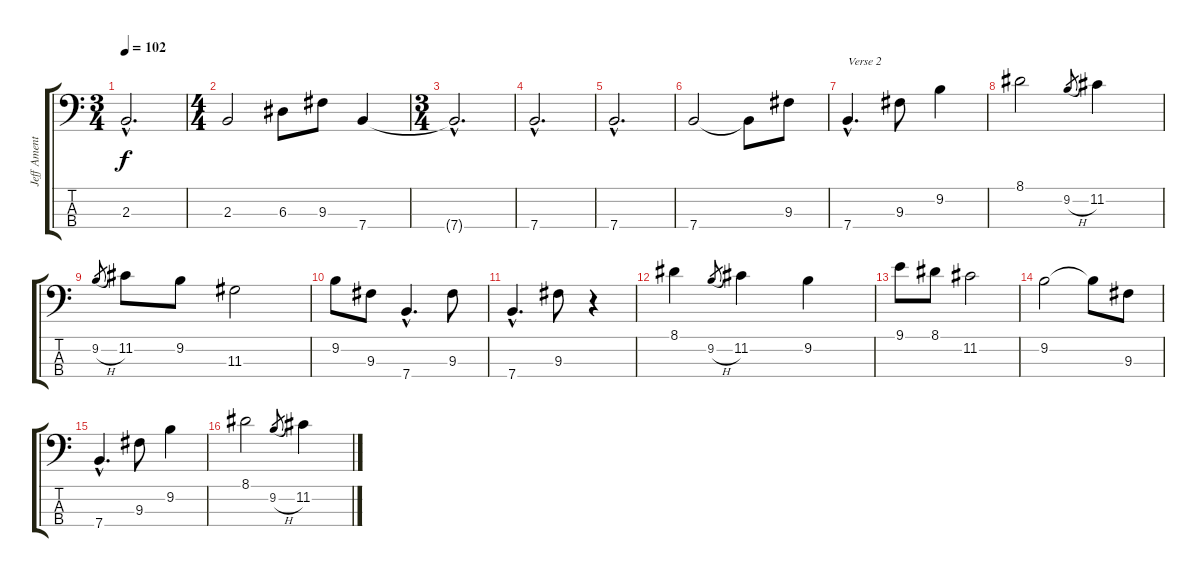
\track ("Jeff Ament" "Jeff Ament") {instrument electricbassfinger}
\staff {score tabs}
\tuning (G2 D2 A1 E1) {hide}
\ts (3 4)
\tempo 102
\clef f4
\ks c
2.3{hac}.2{d dy f} |
\ts (4 4)
2.3.2 6.3.8 9.3.8 7.4.4 |
\ts (3 4)
7.4{hac t}.2{d} |
7.4{hac}.2{d} |
7.4{hac}.2{d} |
7.4.2 7.4{t}.8 9.3.8 |
7.4{hac}.4{d txt "Verse 2"} 9.3.8 9.2.4 |
8.1.2 9.2{h}.8{gr} 11.2.4 |
9.2{h}.8{gr} 11.2.8 9.2.8 11.3.2 |
9.2.8 9.3.8 7.4{hac}.4{d} 9.3.8 |
7.4{hac}.4{d} 9.3.8 r.4 |
8.1.4 9.2{h}.8{gr} 11.2.4 9.2.4 |
9.1.8 8.1.8 11.2.2 |
9.2.2 9.2{t}.8 9.3.8 |
7.4{hac}.4{d} 9.3.8 9.2.4 |
8.1.2 9.2{h}.8{gr} 11.2.4
